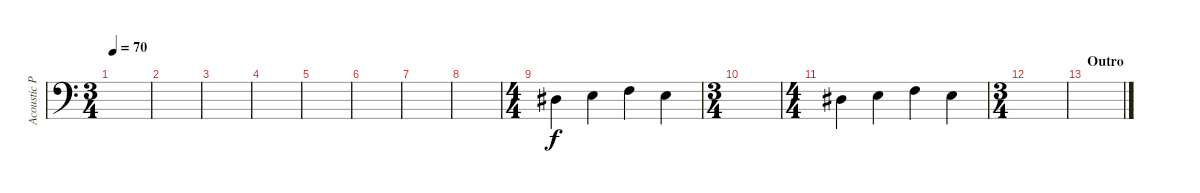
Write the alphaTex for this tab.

\track ("Acoustic Piano (Staff 2)" "Acoustic P") {instrument acousticgrandpiano}
\staff {score}
\tuning (E4 B3 G3 D3 A2 E2 B1) {hide}
\ts (3 4)
\tempo 70
\clef f4
\ks c
|
|
|
|
|
|
|
|
\ts (4 4)
1.4.4 2.4.4 3.4.4 2.4.4 |
\ts (3 4)
|
\ts (4 4)
1.4.4 2.4.4 3.4.4 2.4.4 |
\ts (3 4)
|
\section ("" "Outro")
